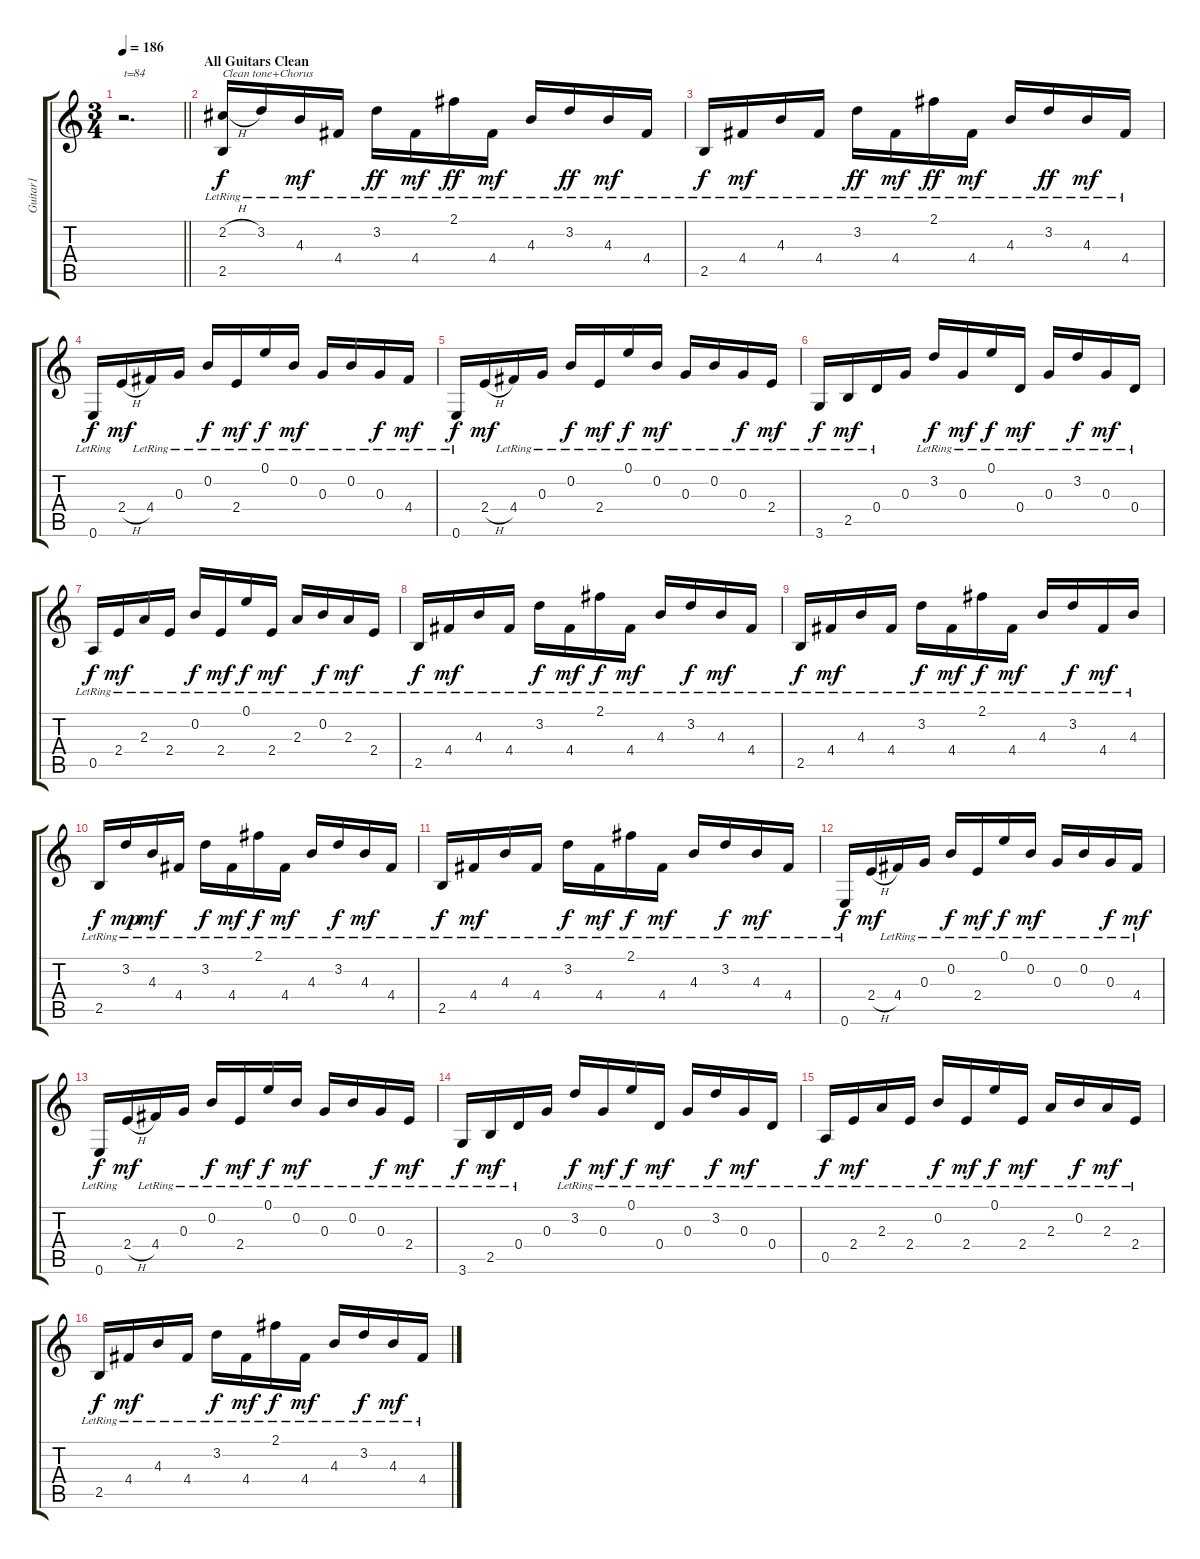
\track ("Guitar1" "Guitar1") {instrument distortionguitar}
\staff {score tabs}
\tuning (E4 B3 G3 D3 A2 E2) {hide}
\ts (3 4)
\tempo 186
\tempo 84
\tempo 186
\clef g2
\barLineRight lightlight
\ks c
r.2{d txt "t=84" dy f instrument distortionguitar} |
\section ("" "All Guitars Clean")
(2.2{h} 2.5{lr}).16{txt "Clean tone+Chorus" instrument acousticguitarnylon} 3.2{lr}.16 4.3{lr}.16{dy mf} 4.4{lr}.16 3.2{lr}.16{dy ff} 4.4{lr}.16{dy mf} 2.1{lr}.16{dy ff} 4.4{lr}.16{dy mf} 4.3{lr}.16 3.2{lr}.16{dy ff} 4.3{lr}.16{dy mf} 4.4{lr}.16 |
2.5{lr}.16{dy f} 4.4{lr}.16{dy mf} 4.3{lr}.16 4.4{lr}.16 3.2{lr}.16{dy ff} 4.4{lr}.16{dy mf} 2.1{lr}.16{dy ff} 4.4{lr}.16{dy mf} 4.3{lr}.16 3.2{lr}.16{dy ff} 4.3{lr}.16{dy mf} 4.4{lr}.16 |
0.6{lr}.16{dy f} 2.4{h}.16{dy mf} 4.4{lr}.16 0.3{lr}.16 0.2{lr}.16{dy f} 2.4{lr}.16{dy mf} 0.1{lr}.16{dy f} 0.2{lr}.16{dy mf} 0.3{lr}.16 0.2{lr}.16 0.3{lr}.16{dy f} 4.4{lr}.16{dy mf} |
0.6{lr}.16{dy f} 2.4{h}.16{dy mf} 4.4{lr}.16 0.3{lr}.16 0.2{lr}.16{dy f} 2.4{lr}.16{dy mf} 0.1{lr}.16{dy f} 0.2{lr}.16{dy mf} 0.3{lr}.16 0.2{lr}.16 0.3{lr}.16{dy f} 2.4{lr}.16{dy mf} |
3.6{lr}.16{dy f} 2.5{lr}.16{dy mf} 0.4{lr}.16 0.3.16 3.2{lr}.16{dy f} 0.3{lr}.16{dy mf} 0.1{lr}.16{dy f} 0.4{lr}.16{dy mf} 0.3{lr}.16 3.2{lr}.16{dy f} 0.3{lr}.16{dy mf} 0.4{lr}.16 |
0.5{lr}.16{dy f} 2.4{lr}.16{dy mf} 2.3{lr}.16 2.4{lr}.16 0.2{lr}.16{dy f} 2.4{lr}.16{dy mf} 0.1{lr}.16{dy f} 2.4{lr}.16{dy mf} 2.3{lr}.16 0.2{lr}.16{dy f} 2.3{lr}.16{dy mf} 2.4{lr}.16 |
2.5{lr}.16{dy f} 4.4{lr}.16{dy mf} 4.3{lr}.16 4.4{lr}.16 3.2{lr}.16{dy f} 4.4{lr}.16{dy mf} 2.1{lr}.16{dy f} 4.4{lr}.16{dy mf} 4.3{lr}.16 3.2{lr}.16{dy f} 4.3{lr}.16{dy mf} 4.4{lr}.16 |
2.5{lr}.16{dy f} 4.4{lr}.16{dy mf} 4.3{lr}.16 4.4{lr}.16 3.2{lr}.16{dy f} 4.4{lr}.16{dy mf} 2.1{lr}.16{dy f} 4.4{lr}.16{dy mf} 4.3{lr}.16 3.2{lr}.16{dy f} 4.4{lr}.16{dy mf} 4.3{lr}.16 |
2.5{lr}.16{dy f} 3.2{lr}.16{dy mp} 4.3{lr}.16{dy mf} 4.4{lr}.16 3.2{lr}.16{dy f} 4.4{lr}.16{dy mf} 2.1{lr}.16{dy f} 4.4{lr}.16{dy mf} 4.3{lr}.16 3.2{lr}.16{dy f} 4.3{lr}.16{dy mf} 4.4{lr}.16 |
2.5{lr}.16{dy f} 4.4{lr}.16{dy mf} 4.3{lr}.16 4.4{lr}.16 3.2{lr}.16{dy f} 4.4{lr}.16{dy mf} 2.1{lr}.16{dy f} 4.4{lr}.16{dy mf} 4.3{lr}.16 3.2{lr}.16{dy f} 4.3{lr}.16{dy mf} 4.4{lr}.16 |
0.6{lr}.16{dy f} 2.4{h}.16{dy mf} 4.4{lr}.16 0.3{lr}.16 0.2{lr}.16{dy f} 2.4{lr}.16{dy mf} 0.1{lr}.16{dy f} 0.2{lr}.16{dy mf} 0.3{lr}.16 0.2{lr}.16 0.3{lr}.16{dy f} 4.4{lr}.16{dy mf} |
0.6{lr}.16{dy f} 2.4{h}.16{dy mf} 4.4{lr}.16 0.3{lr}.16 0.2{lr}.16{dy f} 2.4{lr}.16{dy mf} 0.1{lr}.16{dy f} 0.2{lr}.16{dy mf} 0.3{lr}.16 0.2{lr}.16 0.3{lr}.16{dy f} 2.4{lr}.16{dy mf} |
3.6{lr}.16{dy f} 2.5{lr}.16{dy mf} 0.4{lr}.16 0.3.16 3.2{lr}.16{dy f} 0.3{lr}.16{dy mf} 0.1{lr}.16{dy f} 0.4{lr}.16{dy mf} 0.3{lr}.16 3.2{lr}.16{dy f} 0.3{lr}.16{dy mf} 0.4{lr}.16 |
0.5{lr}.16{dy f} 2.4{lr}.16{dy mf} 2.3{lr}.16 2.4{lr}.16 0.2{lr}.16{dy f} 2.4{lr}.16{dy mf} 0.1{lr}.16{dy f} 2.4{lr}.16{dy mf} 2.3{lr}.16 0.2{lr}.16{dy f} 2.3{lr}.16{dy mf} 2.4{lr}.16 |
2.5{lr}.16{dy f} 4.4{lr}.16{dy mf} 4.3{lr}.16 4.4{lr}.16 3.2{lr}.16{dy f} 4.4{lr}.16{dy mf} 2.1{lr}.16{dy f} 4.4{lr}.16{dy mf} 4.3{lr}.16 3.2{lr}.16{dy f} 4.3{lr}.16{dy mf} 4.4{lr}.16
